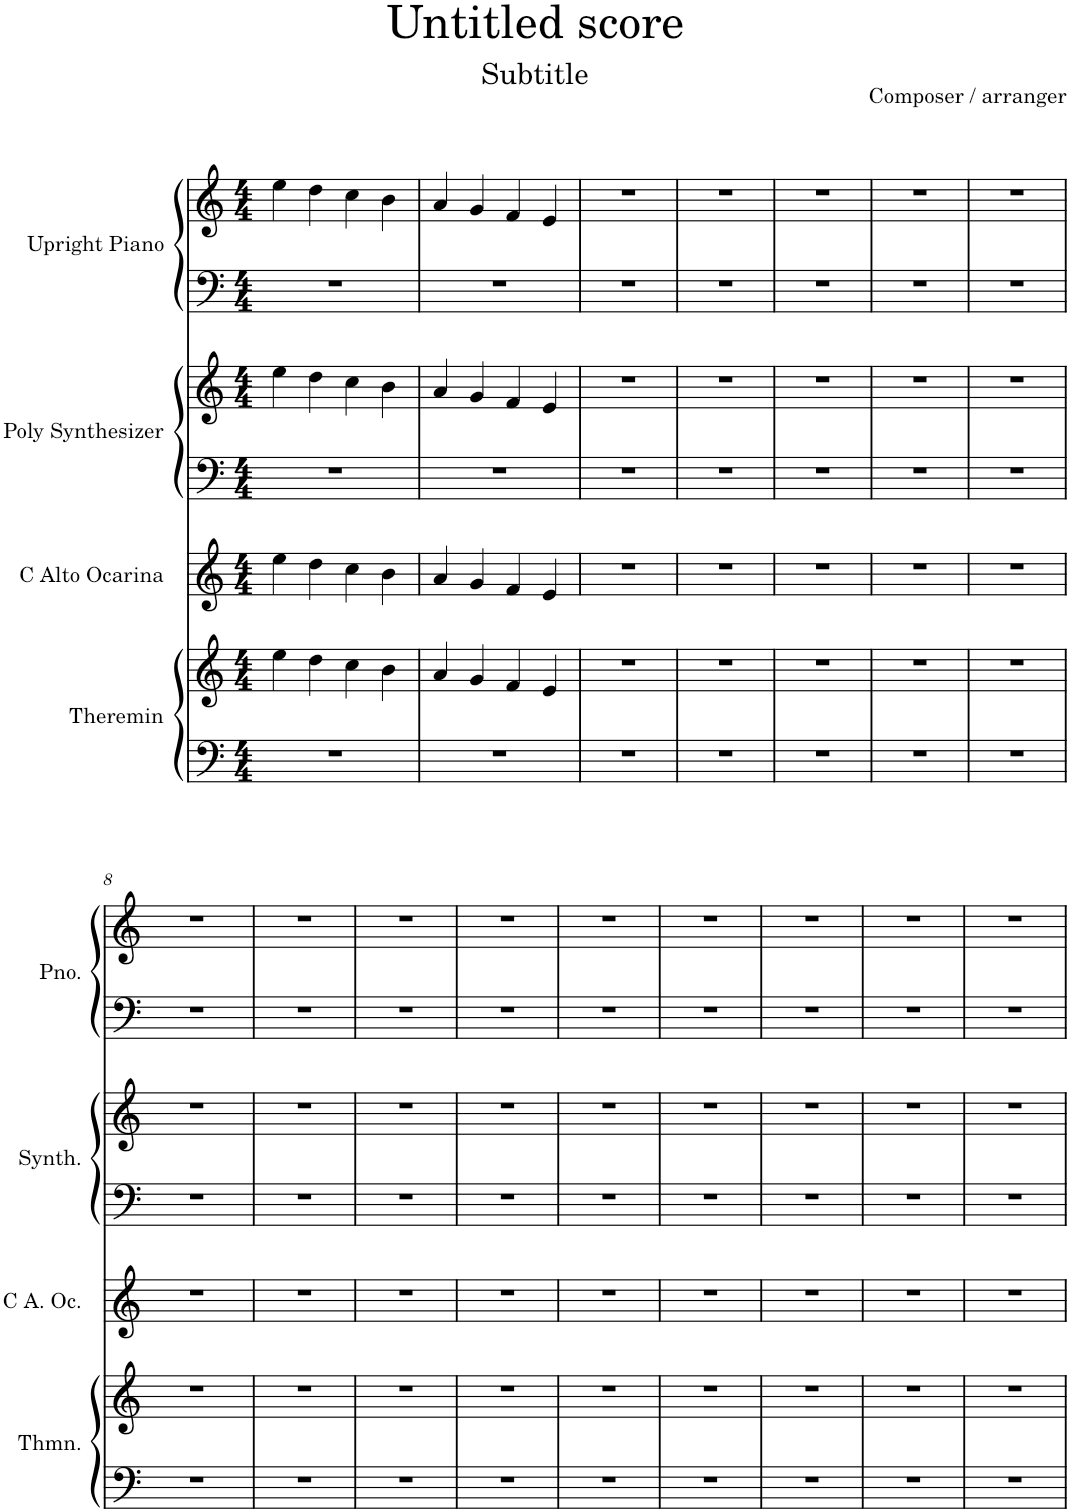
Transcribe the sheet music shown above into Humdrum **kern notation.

**kern	**kern	**kern	**kern	**kern	**kern	**kern
*part4	*part4	*part3	*part2	*part2	*part1	*part1
*staff7	*staff6	*staff5	*staff4	*staff3	*staff2	*staff1
*I"Theremin	*	*I"C Alto Ocarina	*I"Poly Synthesizer	*	*I"Upright Piano	*
*I'Thmn.	*	*I'C A. Oc.	*I'Synth.	*	*I'Pno.	*
*clefF4	*clefG2	*clefG2	*clefF4	*clefG2	*clefF4	*clefG2
*k[]	*k[]	*k[]	*k[]	*k[]	*k[]	*k[]
*M4/4	*M4/4	*M4/4	*M4/4	*M4/4	*M4/4	*M4/4
=1	=1	=1	=1	=1	=1	=1
1r	4ee\	4ee\	1r	4ee\	1r	4ee\
.	4dd\	4dd\	.	4dd\	.	4dd\
.	4cc\	4cc\	.	4cc\	.	4cc\
.	4b\	4b\	.	4b\	.	4b\
=2	=2	=2	=2	=2	=2	=2
1r	4a/	4a/	1r	4a/	1r	4a/
.	4g/	4g/	.	4g/	.	4g/
.	4f/	4f/	.	4f/	.	4f/
.	4e/	4e/	.	4e/	.	4e/
=3	=3	=3	=3	=3	=3	=3
1r	1r	1r	1r	1r	1r	1r
=4	=4	=4	=4	=4	=4	=4
1r	1r	1r	1r	1r	1r	1r
=5	=5	=5	=5	=5	=5	=5
1r	1r	1r	1r	1r	1r	1r
=6	=6	=6	=6	=6	=6	=6
1r	1r	1r	1r	1r	1r	1r
=7	=7	=7	=7	=7	=7	=7
1r	1r	1r	1r	1r	1r	1r
!!LO:LB:g=z
=8	=8	=8	=8	=8	=8	=8
1r	1r	1r	1r	1r	1r	1r
=9	=9	=9	=9	=9	=9	=9
1r	1r	1r	1r	1r	1r	1r
=10	=10	=10	=10	=10	=10	=10
1r	1r	1r	1r	1r	1r	1r
=11	=11	=11	=11	=11	=11	=11
1r	1r	1r	1r	1r	1r	1r
=12	=12	=12	=12	=12	=12	=12
1r	1r	1r	1r	1r	1r	1r
=13	=13	=13	=13	=13	=13	=13
1r	1r	1r	1r	1r	1r	1r
=14	=14	=14	=14	=14	=14	=14
1r	1r	1r	1r	1r	1r	1r
=15	=15	=15	=15	=15	=15	=15
1r	1r	1r	1r	1r	1r	1r
=16	=16	=16	=16	=16	=16	=16
1r	1r	1r	1r	1r	1r	1r
=	=	=	=	=	=	=
*-	*-	*-	*-	*-	*-	*-
